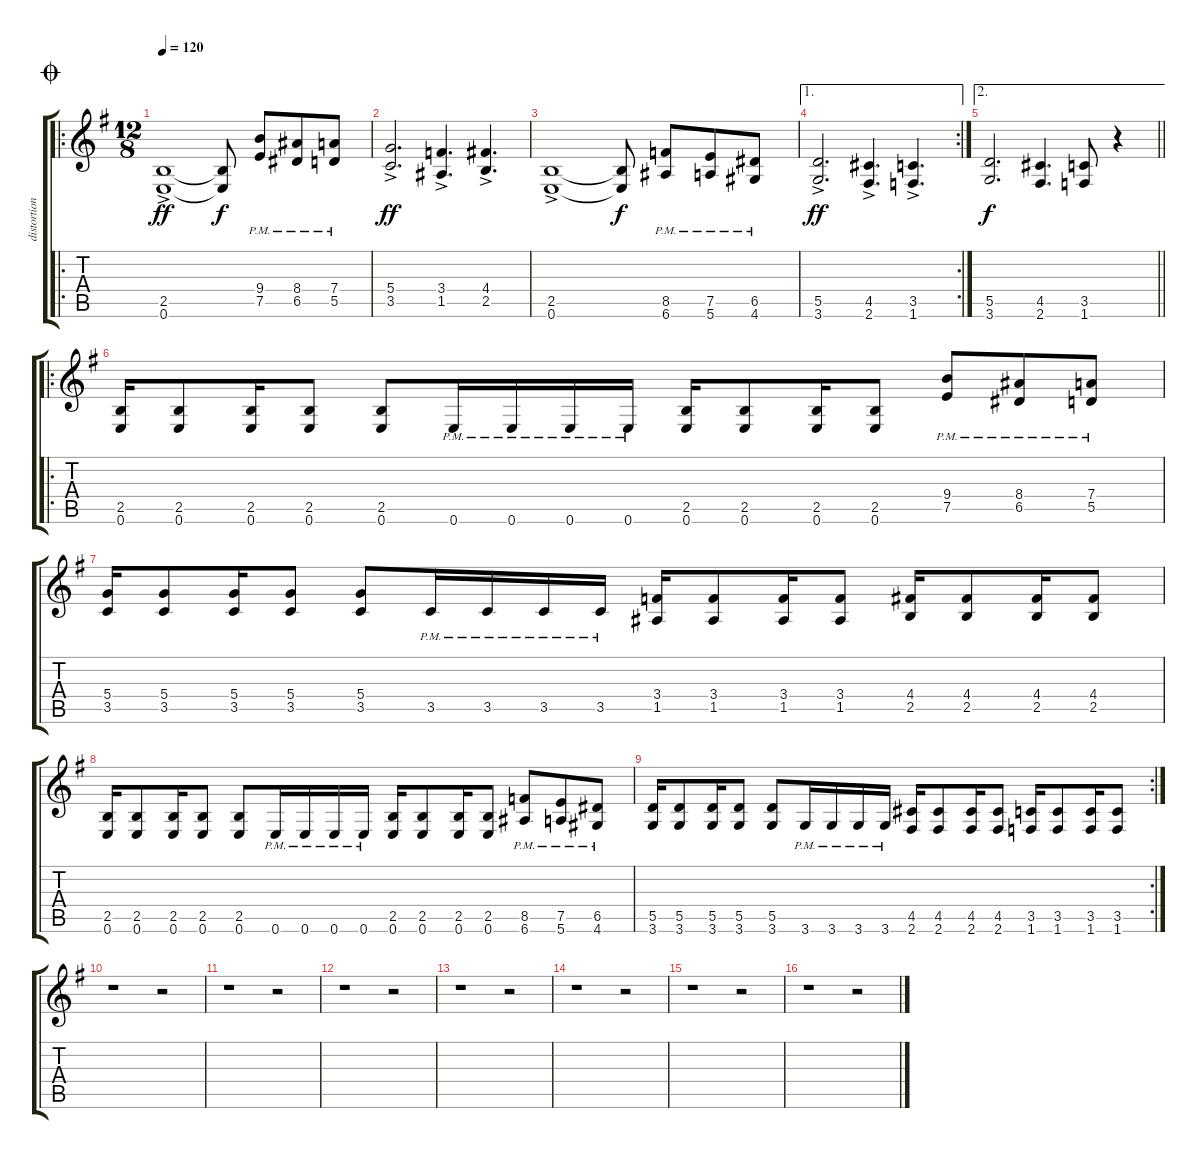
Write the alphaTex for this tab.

\track ("distortion guitar" "distortion") {instrument distortionguitar}
\staff {score tabs}
\tuning (E4 B3 G3 D3 A2 E2) {hide}
\ro
\ts (12 8)
\jump coda
\tempo 120
\clef g2
\ks g
(2.5{ac} 0.6{ac}).1{dy ff} (2.5{t} 0.6{t}).8{dy f} (9.4{pm} 7.5{pm}).8 (8.4{pm} 6.5{pm}).8 (7.4{pm} 5.5{pm}).8 |
(5.4{ac} 3.5{ac}).2{d dy ff} (3.4{ac} 1.5{ac}).4{d} (4.4{ac} 2.5{ac}).4{d} |
(2.5{ac} 0.6{ac}).1 (2.5{t} 0.6{t}).8{dy f} (8.5{pm} 6.6{pm}).8 (7.5{pm} 5.6{pm}).8 (6.5{pm} 4.6{pm}).8 |
\ae 1
\rc 2
(5.5{ac} 3.6{ac}).2{d dy ff} (4.5{ac} 2.6{ac}).4{d} (3.5{ac} 1.6{ac}).4{d} |
\ae 2
\barLineRight lightlight
(5.5 3.6).2{d dy f} (4.5 2.6).4{d} (3.5 1.6).8 r.4 |
\ro
(2.5 0.6).16 (2.5 0.6).8 (2.5 0.6).16 (2.5 0.6).8 (2.5 0.6).8 0.6{pm}.16 0.6{pm}.16 0.6{pm}.16 0.6{pm}.16 (2.5 0.6).16 (2.5 0.6).8 (2.5 0.6).16 (2.5 0.6).8 (9.4{pm} 7.5{pm}).8 (8.4{pm} 6.5{pm}).8 (7.4{pm} 5.5{pm}).8 |
(5.4 3.5).16 (5.4 3.5).8 (5.4 3.5).16 (5.4 3.5).8 (5.4 3.5).8 3.5{pm}.16 3.5{pm}.16 3.5{pm}.16 3.5{pm}.16 (3.4 1.5).16 (3.4 1.5).8 (3.4 1.5).16 (3.4 1.5).8 (4.4 2.5).16 (4.4 2.5).8 (4.4 2.5).16 (4.4 2.5).8 |
(2.5 0.6).16 (2.5 0.6).8 (2.5 0.6).16 (2.5 0.6).8 (2.5 0.6).8 0.6{pm}.16 0.6{pm}.16 0.6{pm}.16 0.6{pm}.16 (2.5 0.6).16 (2.5 0.6).8 (2.5 0.6).16 (2.5 0.6).8 (8.5{pm} 6.6{pm}).8 (7.5{pm} 5.6{pm}).8 (6.5{pm} 4.6{pm}).8 |
\rc 2
(5.5 3.6).16 (5.5 3.6).8 (5.5 3.6).16 (5.5 3.6).8 (5.5 3.6).8 3.6{pm}.16 3.6{pm}.16 3.6{pm}.16 3.6{pm}.16 (4.5 2.6).16 (4.5 2.6).8 (4.5 2.6).16 (4.5 2.6).8 (3.5 1.6).16 (3.5 1.6).8 (3.5 1.6).16 (3.5 1.6).8 |
r.1 r.2 |
r.1 r.2 |
r.1 r.2 |
r.1 r.2 |
r.1 r.2 |
r.1 r.2 |
r.1 r.2
